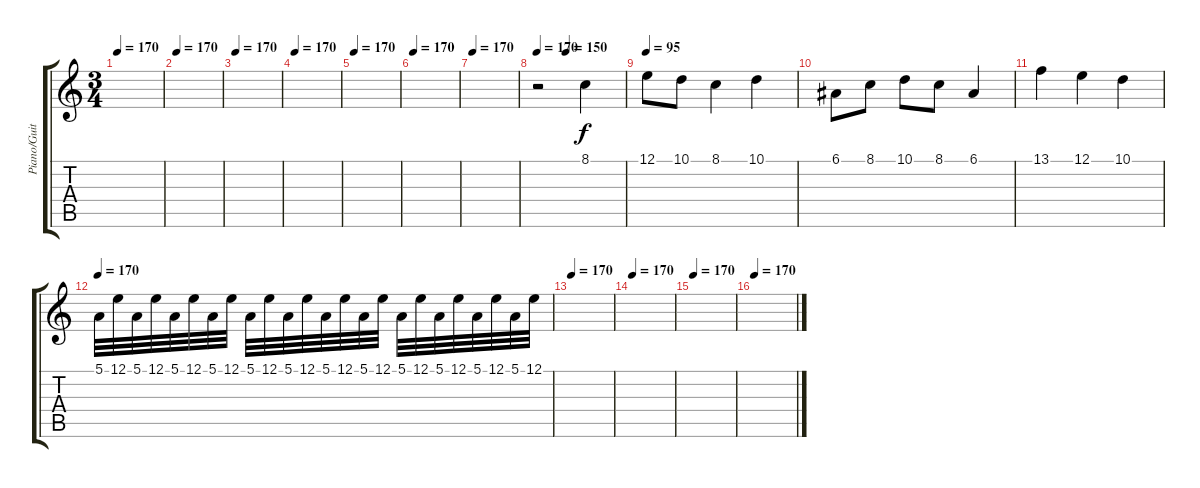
\track ("Piano/Guitar 2" "Piano/Guit") {instrument acousticgrandpiano}
\staff {score tabs}
\tuning (E4 B3 G3 D3 A2 E2) {hide}
\ts (3 4)
\tempo 170
\clef g2
\ks c
|
\tempo 170
|
\tempo 170
|
\tempo 170
|
\tempo 170
|
\tempo 170
|
\tempo 170
|
\tempo 170
\tempo (150 0.3333333333333333)
r.2{balance 13 instrument harpsichord} 8.1.4 |
\tempo 95
12.1.8 10.1.8 8.1.4 10.1.4 |
6.1.8 8.1.8 10.1.8 8.1.8 6.1.4 |
13.1.4 12.1.4 10.1.4 |
\tempo 170
5.1.32 12.1.32 5.1.32 12.1.32 5.1.32 12.1.32 5.1.32 12.1.32 5.1.32 12.1.32 5.1.32 12.1.32 5.1.32 12.1.32 5.1.32 12.1.32 5.1.32 12.1.32 5.1.32 12.1.32 5.1.32 12.1.32 5.1.32 12.1.32 |
\tempo 170
|
\tempo 170
|
\tempo 170
|
\tempo 170
